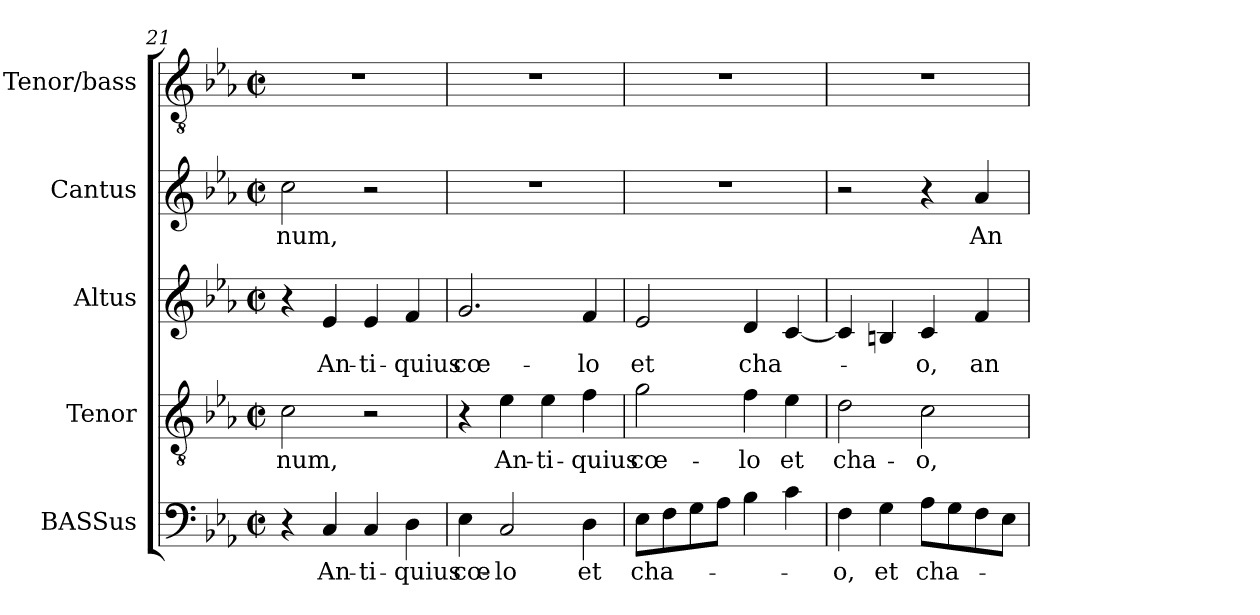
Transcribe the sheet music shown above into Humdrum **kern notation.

**kern	**text	**kern	**text	**kern	**text	**kern	**text	**kern
*part5	*part5	*part4	*part4	*part3	*part3	*part2	*part2	*part1
*staff5	*staff5	*staff4	*staff4	*staff3	*staff3	*staff2	*staff2	*staff1
*I"BASSus	*	*I"Tenor	*	*I"Altus	*	*I"Cantus	*	*I"Tenor/bass
*I'B.	*	*I'T.	*	*I'A.	*	*I'C.	*	*I't./b.
!!LO:LB:g=z
*clefF4	*	*clefGv2	*	*clefG2	*	*clefG2	*	*clefGv2
*	*	*ITrd7c12	*	*	*	*	*	*ITrd7c12
*k[b-e-a-]	*	*k[b-e-a-]	*	*k[b-e-a-]	*	*k[b-e-a-]	*	*k[b-e-a-]
*E-:	*	*E-:	*	*E-:	*	*E-:	*	*E-:
*M2/2	*	*M2/2	*	*M2/2	*	*M2/2	*	*M2/2
*met(c|)	*	*met(c|)	*	*met(c|)	*	*met(c|)	*	*met(c|)
=21	=21	=21	=21	=21	=21	=21	=21	=21
!	!	!	!LO:LY:b:color=#000000	!	!	!	!	!
!	!	!	!	!	!	!	!LO:LY:b:color=#000000	!
4r	.	2Ci\	-num,	4r	.	2cci\	-num,	1r
!	!LO:LY:b:color=#000000	!	!	!	!	!	!	!
!	!	!	!	!	!LO:LY:b:color=#000000	!	!	!
4Ci/	An-	.	.	4e-i/	An-	.	.	.
!	!LO:LY:b:color=#000000	!	!	!	!	!	!	!
!	!	!	!	!	!LO:LY:b:color=#000000	!	!	!
4Ci/	-ti-	2r	.	4e-i/	-ti-	2r	.	.
!	!LO:LY:b:color=#000000	!	!	!	!	!	!	!
!	!	!	!	!	!LO:LY:b:color=#000000	!	!	!
4Di\	-quius	.	.	4fi/	-quius	.	.	.
=22	=22	=22	=22	=22	=22	=22	=22	=22
!	!LO:LY:b:color=#000000	!	!	!	!	!	!	!
!	!	!	!	!	!LO:LY:b:color=#000000	!	!	!
4E-i\	cœ-	4r	.	2.gi/	cœ-	1r	.	1r
!	!LO:LY:b:color=#000000	!	!	!	!	!	!	!
!	!	!	!LO:LY:b:color=#000000	!	!	!	!	!
2Ci/	-lo	4E-i\	An-	.	.	.	.	.
!	!	!	!LO:LY:b:color=#000000	!	!	!	!	!
.	.	4E-i\	-ti-	.	.	.	.	.
!	!LO:LY:b:color=#000000	!	!	!	!	!	!	!
!	!	!	!LO:LY:b:color=#000000	!	!	!	!	!
!	!	!	!	!	!LO:LY:b:color=#000000	!	!	!
4Di\	et	4Fi\	-quius	4fi/	-lo	.	.	.
=23	=23	=23	=23	=23	=23	=23	=23	=23
!	!LO:LY:b:color=#000000	!	!	!	!	!	!	!
!	!	!	!LO:LY:b:color=#000000	!	!	!	!	!
!	!	!	!	!	!LO:LY:b:color=#000000	!	!	!
8E-i\L	cha-	2Gi\	cœ-	2e-i/	et	1r	.	1r
8Fi\	.	.	.	.	.	.	.	.
8Gi\	.	.	.	.	.	.	.	.
8A-i\J	.	.	.	.	.	.	.	.
!	!	!	!LO:LY:b:color=#000000	!	!	!	!	!
!	!	!	!	!	!LO:LY:b:color=#000000	!	!	!
4B-i\	.	4Fi\	-lo	4di/	cha-	.	.	.
!	!	!	!LO:LY:b:color=#000000	!	!	!	!	!
4ci\	.	4E-i\	et	[<4ci/	.	.	.	.
=24	=24	=24	=24	=24	=24	=24	=24	=24
!	!LO:LY:b:color=#000000	!	!	!	!	!	!	!
!	!	!	!LO:LY:b:color=#000000	!	!	!	!	!
4Fi\	-o,	2Di\	cha-	4ci/]	.	2r	.	1r
!	!LO:LY:b:color=#000000	!	!	!	!	!	!	!
4Gi\	et	.	.	4Bni/	.	.	.	.
!	!LO:LY:b:color=#000000	!	!	!	!	!	!	!
!	!	!	!LO:LY:b:color=#000000	!	!	!	!	!
!	!	!	!	!	!LO:LY:b:color=#000000	!	!	!
8A-i\L	cha-	2Ci\	-o,	4ci/	-o,	4r	.	.
8Gi\	.	.	.	.	.	.	.	.
!	!	!	!	!	!LO:LY:b:color=#000000	!	!	!
!	!	!	!	!	!	!	!LO:LY:b:color=#000000	!
8Fi\	.	.	.	4fi/	an-	4a-i/	An-	.
8E-i\J	.	.	.	.	.	.	.	.
=	=	=	=	=	=	=	=	=
*-	*-	*-	*-	*-	*-	*-	*-	*-
